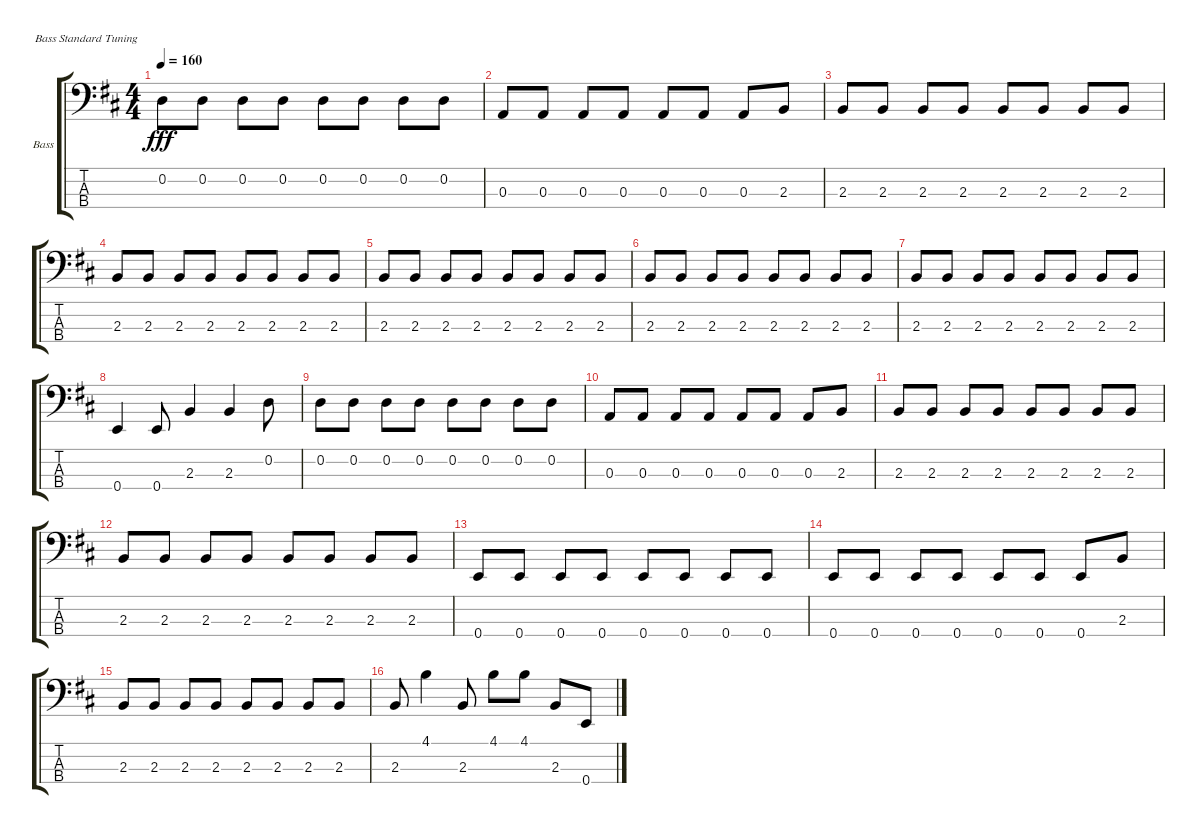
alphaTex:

\defaultSystemsLayout 4
\bracketExtendMode groupsimilarinstruments
\firstSystemTrackNameOrientation horizontal
\otherSystemsTrackNameOrientation horizontal
\track ("Bass" "Bass") {instrument electricbassfinger}
\staff {score tabs}
\tuning (G2 D2 A1 E1)
\ts (4 4)
\tempo 160
\clef f4
\scale
0.333333
\ks d
0.2.8{dy fff} 0.2.8 0.2.8 0.2.8 0.2.8 0.2.8 0.2.8 0.2.8 |
\scale
0.333333 0.3.8 0.3.8 0.3.8 0.3.8 0.3.8 0.3.8 0.3.8 2.3.8 |
\scale
0.333333 2.3.8 2.3.8 2.3.8 2.3.8 2.3.8 2.3.8 2.3.8 2.3.8 |
\scale
0.333333 2.3.8 2.3.8 2.3.8 2.3.8 2.3.8 2.3.8 2.3.8 2.3.8 |
\scale
0.333333 2.3.8 2.3.8 2.3.8 2.3.8 2.3.8 2.3.8 2.3.8 2.3.8 |
\scale
0.333333 2.3.8 2.3.8 2.3.8 2.3.8 2.3.8 2.3.8 2.3.8 2.3.8 |
\scale
0.333333 2.3.8 2.3.8 2.3.8 2.3.8 2.3.8 2.3.8 2.3.8 2.3.8 |
\scale
0.333333 0.4.4 0.4.8 2.3.4 2.3.4 0.2.8 |
\scale
0.333333 0.2.8 0.2.8 0.2.8 0.2.8 0.2.8 0.2.8 0.2.8 0.2.8 |
\scale
0.333333 0.3.8 0.3.8 0.3.8 0.3.8 0.3.8 0.3.8 0.3.8 2.3.8 |
\scale
0.333333 2.3.8 2.3.8 2.3.8 2.3.8 2.3.8 2.3.8 2.3.8 2.3.8 |
\scale
0.333333 2.3.8 2.3.8 2.3.8 2.3.8 2.3.8 2.3.8 2.3.8 2.3.8 |
\scale
0.333333 0.4.8 0.4.8 0.4.8 0.4.8 0.4.8 0.4.8 0.4.8 0.4.8 |
\scale
0.333333 0.4.8 0.4.8 0.4.8 0.4.8 0.4.8 0.4.8 0.4.8 2.3.8 |
\scale
0.333333 2.3.8 2.3.8 2.3.8 2.3.8 2.3.8 2.3.8 2.3.8 2.3.8 |
\scale
0.333333 2.3.8 4.1.4 2.3.8 4.1.8 4.1.8 2.3.8 0.4.8
